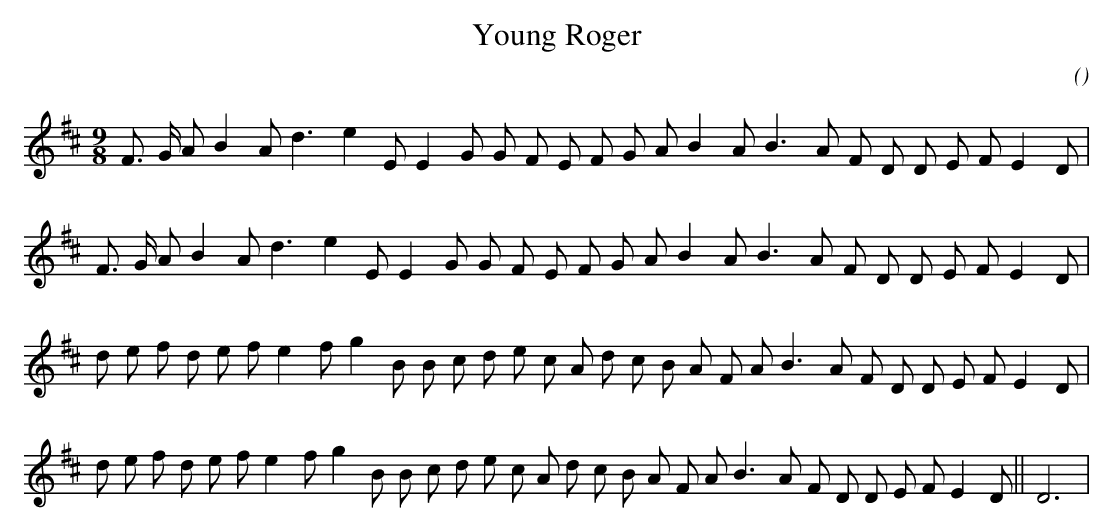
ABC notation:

X:1
T: Young Roger
C:
O:
M:9/8
K:D
K:D
M:9/8
L:1/16
F3 G A2 B4 A2 d6 e4 E2 E4 G2 G2 F2 E2 F2 G2 A2 B4 A2 B6 A2 F2 D2 D2 E2 F2 E4 D2 |
F3 G A2 B4 A2 d6 e4 E2 E4 G2 G2 F2 E2 F2 G2 A2 B4 A2 B6 A2 F2 D2 D2 E2 F2 E4 D2 |
d2 e2 f2 d2 e2 f2 e4 f2 g4 B2 B2 c2 d2 e2 c2 A2 d2 c2 B2 A2 F2 A2 B6 A2 F2 D2 D2 E2 F2 E4 D2 |
d2 e2 f2 d2 e2 f2 e4 f2 g4 B2 B2 c2 d2 e2 c2 A2 d2 c2 B2 A2 F2 A2 B6 A2 F2 D2 D2 E2 F2 E4 D2 ||D12 |
